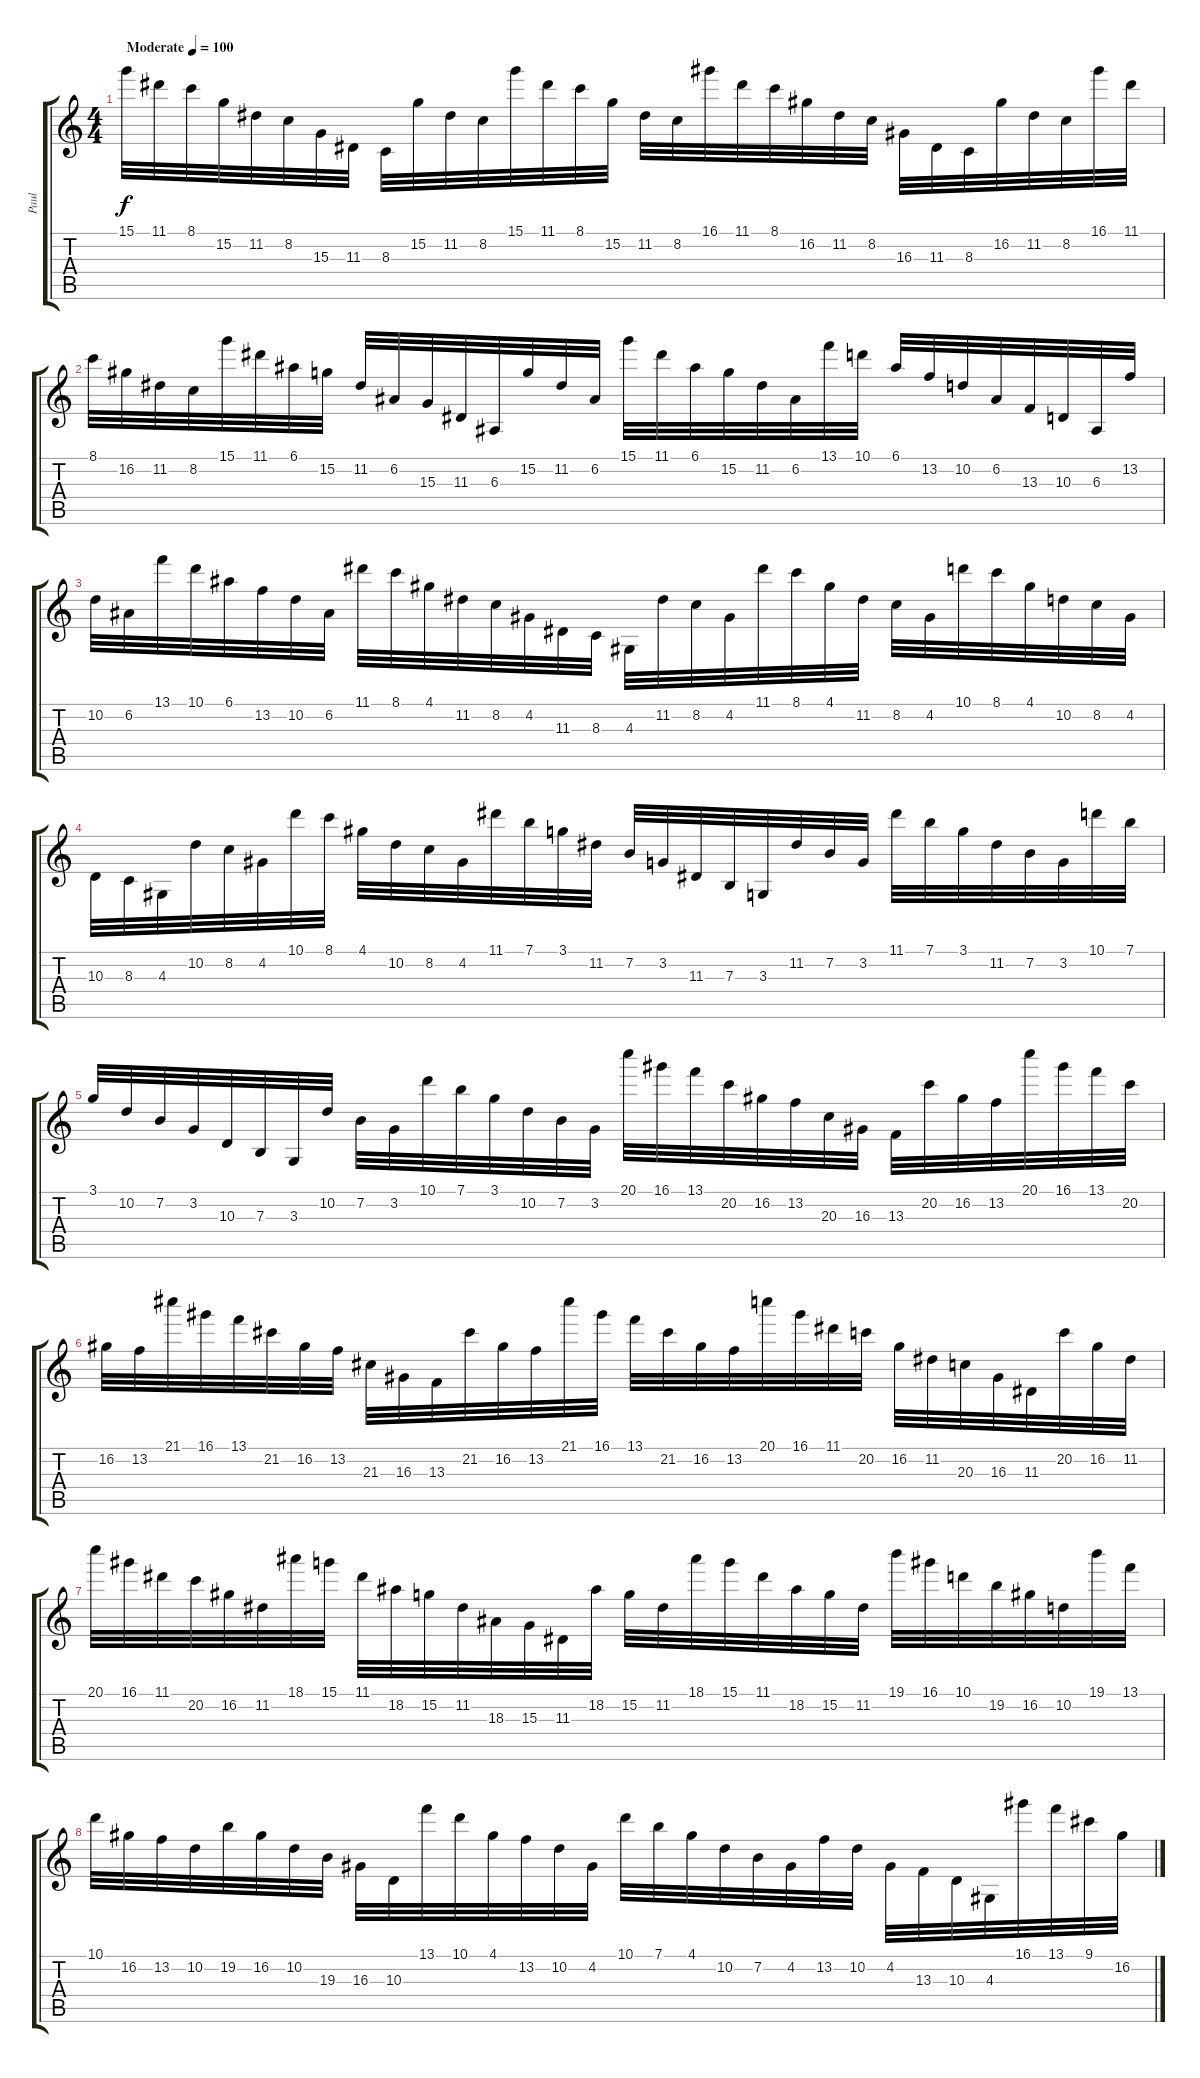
\track ("Paul" "Paul") {instrument distortionguitar}
\staff {score tabs}
\tuning (E4 E3 E2 D3 A2 E2) {hide}
\ts (4 4)
\tempo (100 "Moderate")
\clef g2
\ks c
15.1.32{dy f instrument distortionguitar} 11.1.32 8.1.32 15.2.32 11.2.32 8.2.32 15.3.32 11.3.32 8.3.32 15.2.32 11.2.32 8.2.32 15.1.32 11.1.32 8.1.32 15.2.32 11.2.32 8.2.32 16.1.32 11.1.32 8.1.32 16.2.32 11.2.32 8.2.32 16.3.32 11.3.32 8.3.32 16.2.32 11.2.32 8.2.32 16.1.32 11.1.32 |
8.1.32 16.2.32 11.2.32 8.2.32 15.1.32 11.1.32 6.1.32 15.2.32 11.2.32 6.2.32 15.3.32 11.3.32 6.3.32 15.2.32 11.2.32 6.2.32 15.1.32 11.1.32 6.1.32 15.2.32 11.2.32 6.2.32 13.1.32 10.1.32 6.1.32 13.2.32 10.2.32 6.2.32 13.3.32 10.3.32 6.3.32 13.2.32 |
10.2.32 6.2.32 13.1.32 10.1.32 6.1.32 13.2.32 10.2.32 6.2.32 11.1.32 8.1.32 4.1.32 11.2.32 8.2.32 4.2.32 11.3.32 8.3.32 4.3.32 11.2.32 8.2.32 4.2.32 11.1.32 8.1.32 4.1.32 11.2.32 8.2.32 4.2.32 10.1.32 8.1.32 4.1.32 10.2.32 8.2.32 4.2.32 |
10.3.32 8.3.32 4.3.32 10.2.32 8.2.32 4.2.32 10.1.32 8.1.32 4.1.32 10.2.32 8.2.32 4.2.32 11.1.32 7.1.32 3.1.32 11.2.32 7.2.32 3.2.32 11.3.32 7.3.32 3.3.32 11.2.32 7.2.32 3.2.32 11.1.32 7.1.32 3.1.32 11.2.32 7.2.32 3.2.32 10.1.32 7.1.32 |
3.1.32 10.2.32 7.2.32 3.2.32 10.3.32 7.3.32 3.3.32 10.2.32 7.2.32 3.2.32 10.1.32 7.1.32 3.1.32 10.2.32 7.2.32 3.2.32 20.1.32 16.1.32 13.1.32 20.2.32 16.2.32 13.2.32 20.3.32 16.3.32 13.3.32 20.2.32 16.2.32 13.2.32 20.1.32 16.1.32 13.1.32 20.2.32 |
16.2.32 13.2.32 21.1.32 16.1.32 13.1.32 21.2.32 16.2.32 13.2.32 21.3.32 16.3.32 13.3.32 21.2.32 16.2.32 13.2.32 21.1.32 16.1.32 13.1.32 21.2.32 16.2.32 13.2.32 20.1.32 16.1.32 11.1.32 20.2.32 16.2.32 11.2.32 20.3.32 16.3.32 11.3.32 20.2.32 16.2.32 11.2.32 |
20.1.32 16.1.32 11.1.32 20.2.32 16.2.32 11.2.32 18.1.32 15.1.32 11.1.32 18.2.32 15.2.32 11.2.32 18.3.32 15.3.32 11.3.32 18.2.32 15.2.32 11.2.32 18.1.32 15.1.32 11.1.32 18.2.32 15.2.32 11.2.32 19.1.32 16.1.32 10.1.32 19.2.32 16.2.32 10.2.32 19.1.32 13.1.32 |
10.1.32 16.2.32 13.2.32 10.2.32 19.2.32 16.2.32 10.2.32 19.3.32 16.3.32 10.3.32 13.1.32 10.1.32 4.1.32 13.2.32 10.2.32 4.2.32 10.1.32 7.1.32 4.1.32 10.2.32 7.2.32 4.2.32 13.2.32 10.2.32 4.2.32 13.3.32 10.3.32 4.3.32 16.1.32 13.1.32 9.1.32 16.2.32
